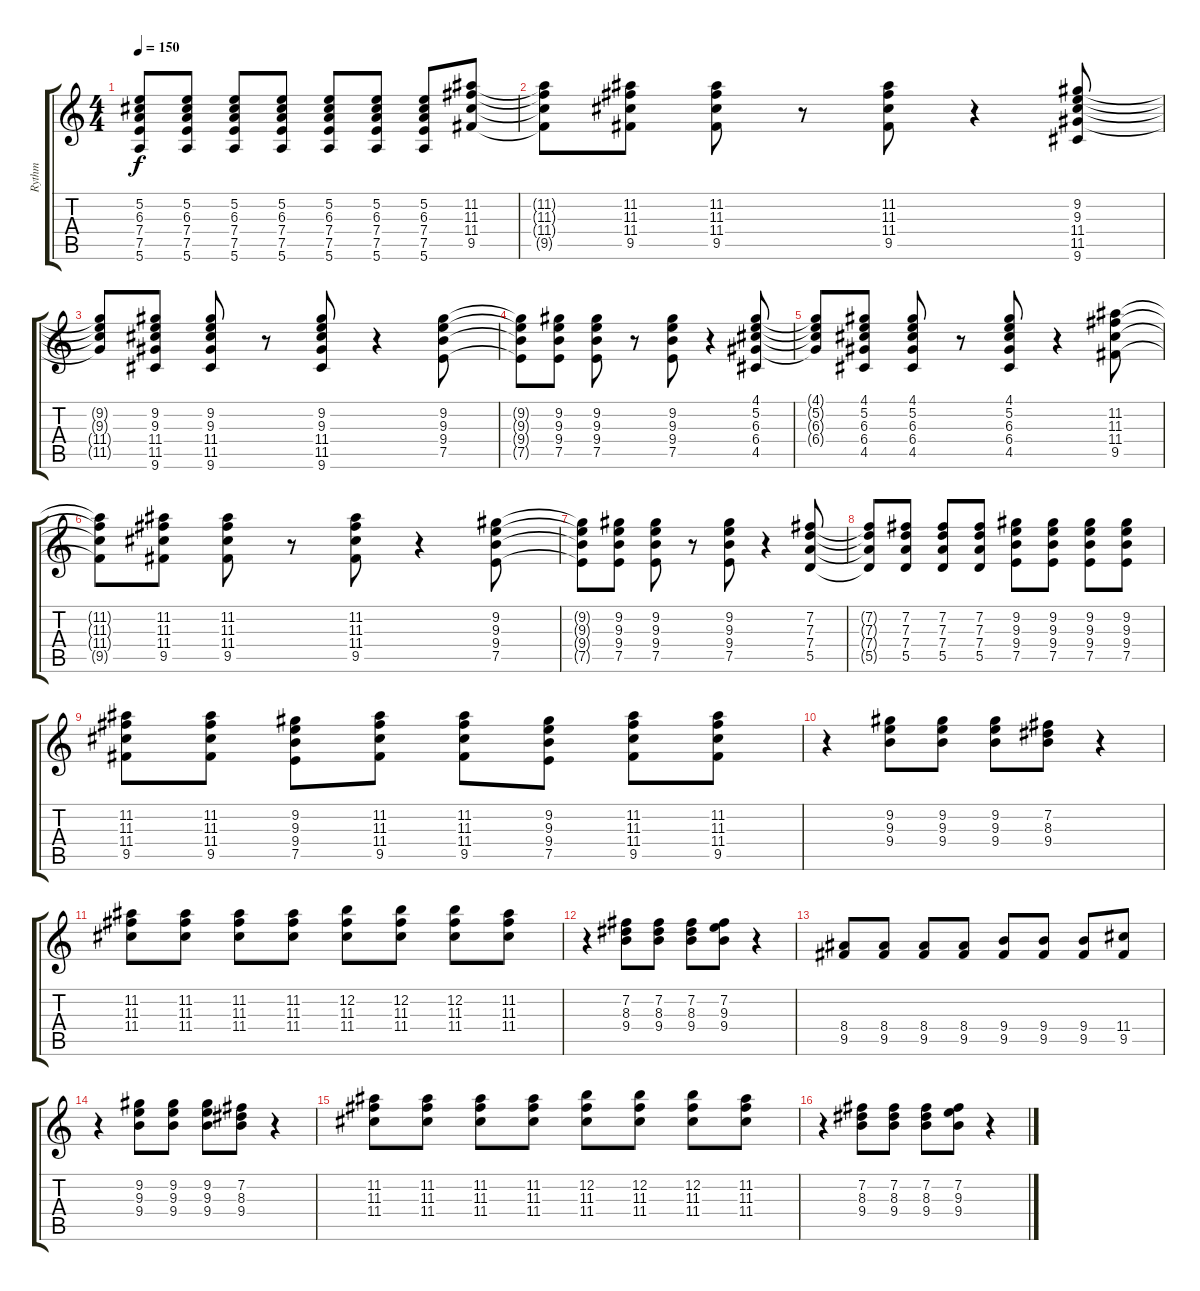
\track ("Rythm" "Rythm") {instrument distortionguitar}
\staff {score tabs}
\tuning (E4 B3 G3 D3 A2 E2) {hide}
\ts (4 4)
\tempo 150
\clef g2
\ks c
(5.2 6.3 7.4 7.5 5.6).8{dy f} (5.2 6.3 7.4 7.5 5.6).8 (5.2 6.3 7.4 7.5 5.6).8 (5.2 6.3 7.4 7.5 5.6).8 (5.2 6.3 7.4 7.5 5.6).8 (5.2 6.3 7.4 7.5 5.6).8 (5.2 6.3 7.4 7.5 5.6).8 (11.2 11.3 11.4 9.5).8 |
(11.2{t} 11.3{t} 11.4{t} 9.5{t}).8 (11.2 11.3 11.4 9.5).8 (11.2 11.3 11.4 9.5).8 r.8 (11.2 11.3 11.4 9.5).8 r.4 (9.2 9.3 11.4 11.5 9.6).8 |
(9.2{t} 9.3{t} 11.4{t} 11.5{t}).8 (9.2 9.3 11.4 11.5 9.6).8 (9.2 9.3 11.4 11.5 9.6).8 r.8 (9.2 9.3 11.4 11.5 9.6).8 r.4 (9.2 9.3 9.4 7.5).8 |
(9.2{t} 9.3{t} 9.4{t} 7.5{t}).8 (9.2 9.3 9.4 7.5).8 (9.2 9.3 9.4 7.5).8 r.8 (9.2 9.3 9.4 7.5).8 r.4 (4.1 5.2 6.3 6.4 4.5).8 |
(4.1{t} 5.2{t} 6.3{t} 6.4{t}).8 (4.1 5.2 6.3 6.4 4.5).8 (4.1 5.2 6.3 6.4 4.5).8 r.8 (4.1 5.2 6.3 6.4 4.5).8 r.4 (11.2 11.3 11.4 9.5).8 |
(11.2{t} 11.3{t} 11.4{t} 9.5{t}).8 (11.2 11.3 11.4 9.5).8 (11.2 11.3 11.4 9.5).8 r.8 (11.2 11.3 11.4 9.5).8 r.4 (9.2 9.3 9.4 7.5).8 |
(9.2{t} 9.3{t} 9.4{t} 7.5{t}).8 (9.2 9.3 9.4 7.5).8 (9.2 9.3 9.4 7.5).8 r.8 (9.2 9.3 9.4 7.5).8 r.4 (7.2 7.3 7.4 5.5).8 |
(7.2{t} 7.3{t} 7.4{t} 5.5{t}).8 (7.2 7.3 7.4 5.5).8 (7.2 7.3 7.4 5.5).8 (7.2 7.3 7.4 5.5).8 (9.2 9.3 9.4 7.5).8 (9.2 9.3 9.4 7.5).8 (9.2 9.3 9.4 7.5).8 (9.2 9.3 9.4 7.5).8 |
(11.2 11.3 11.4 9.5).8 (11.2 11.3 11.4 9.5).8 (9.2 9.3 9.4 7.5).8 (11.2 11.3 11.4 9.5).8 (11.2 11.3 11.4 9.5).8 (9.2 9.3 9.4 7.5).8 (11.2 11.3 11.4 9.5).8 (11.2 11.3 11.4 9.5).8 |
r.4 (9.2 9.3 9.4).8 (9.2 9.3 9.4).8 (9.2 9.3 9.4).8 (7.2 8.3 9.4).8 r.4 |
(11.2 11.3 11.4).8 (11.2 11.3 11.4).8 (11.2 11.3 11.4).8 (11.2 11.3 11.4).8 (12.2 11.3 11.4).8 (12.2 11.3 11.4).8 (12.2 11.3 11.4).8 (11.2 11.3 11.4).8 |
r.4 (7.2 8.3 9.4).8 (7.2 8.3 9.4).8 (7.2 8.3 9.4).8 (7.2 9.3 9.4).8 r.4 |
(8.4 9.5).8 (8.4 9.5).8 (8.4 9.5).8 (8.4 9.5).8 (9.4 9.5).8 (9.4 9.5).8 (9.4 9.5).8 (11.4 9.5).8 |
r.4 (9.2 9.3 9.4).8 (9.2 9.3 9.4).8 (9.2 9.3 9.4).8 (7.2 8.3 9.4).8 r.4 |
(11.2 11.3 11.4).8 (11.2 11.3 11.4).8 (11.2 11.3 11.4).8 (11.2 11.3 11.4).8 (12.2 11.3 11.4).8 (12.2 11.3 11.4).8 (12.2 11.3 11.4).8 (11.2 11.3 11.4).8 |
r.4 (7.2 8.3 9.4).8 (7.2 8.3 9.4).8 (7.2 8.3 9.4).8 (7.2 9.3 9.4).8 r.4
